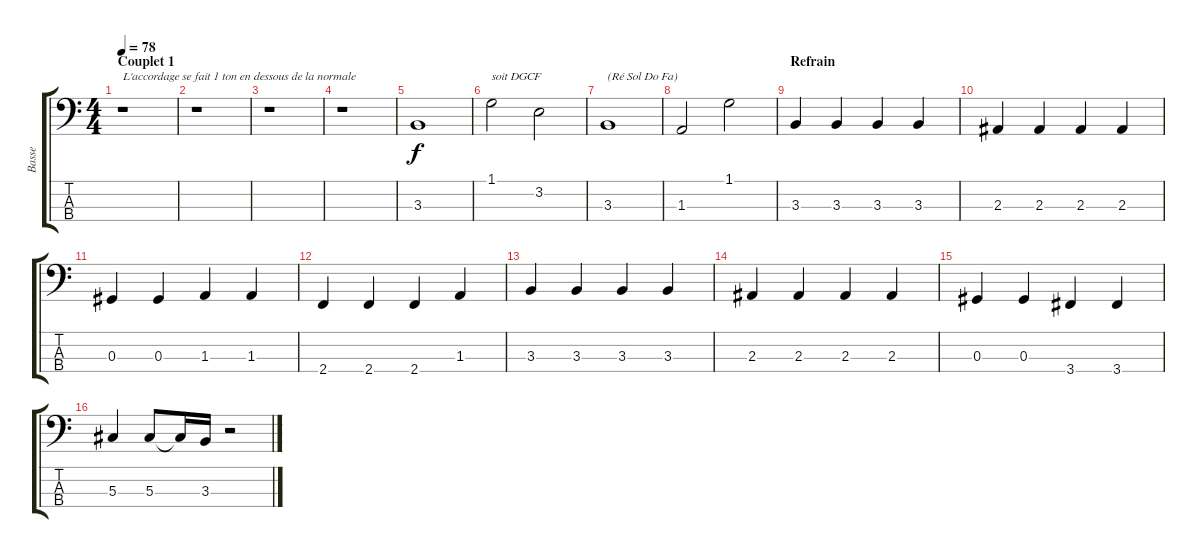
\track ("Basse" "Basse") {instrument electricbassfinger}
\staff {score tabs}
\tuning (Gb2 Db2 Ab1 Eb1) {hide}
\ts (4 4)
\section ("" "Couplet 1")
\tempo 78
\clef f4
\ks c
r.1{txt "L'accordage se fait 1 ton en dessous de la normale" dy f instrument electricbassfinger} |
r.1 |
r.1 |
r.1 |
3.3.1 |
1.1.2{txt "soit DGCF"} 3.2.2 |
3.3.1{txt "(Ré Sol Do Fa)"} |
1.3.2 1.1.2 |
\section ("" "Refrain")
3.3.4 3.3.4 3.3.4 3.3.4 |
2.3.4 2.3.4 2.3.4 2.3.4 |
0.3.4 0.3.4 1.3.4 1.3.4 |
2.4.4 2.4.4 2.4.4 1.3.4 |
3.3.4 3.3.4 3.3.4 3.3.4 |
2.3.4 2.3.4 2.3.4 2.3.4 |
0.3.4 0.3.4 3.4.4 3.4.4 |
5.3.4 5.3.8 5.3{t}.16 3.3.16 r.2
